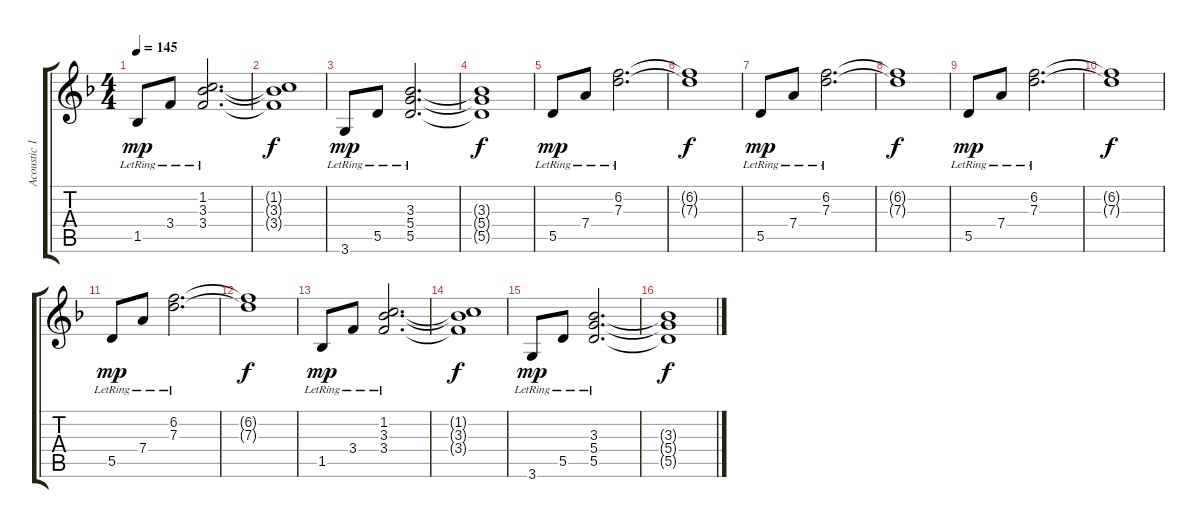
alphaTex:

\track ("Acoustic 1" "Acoustic 1") {instrument acousticguitarnylon}
\staff {score tabs}
\tuning (E4 B3 G3 D3 A2 E2) {hide}
\ts (4 4)
\tempo 145
\clef g2
\ks f
1.5{lr}.8{dy mp} 3.4{lr}.8 (1.2{lr} 3.3{lr} 3.4{lr}).2{d} |
(1.2{t} 3.3{t} 3.4{t}).1{dy f} |
3.6{lr}.8{dy mp} 5.5{lr}.8 (3.3{lr} 5.4{lr} 5.5{lr}).2{d} |
(3.3{t} 5.4{t} 5.5{t}).1{dy f} |
5.5{lr}.8{dy mp} 7.4{lr}.8 (6.2{lr} 7.3{lr}).2{d} |
(6.2{t} 7.3{t}).1{dy f} |
5.5{lr}.8{dy mp} 7.4{lr}.8 (6.2{lr} 7.3{lr}).2{d} |
(6.2{t} 7.3{t}).1{dy f} |
5.5{lr}.8{dy mp} 7.4{lr}.8 (6.2{lr} 7.3{lr}).2{d} |
(6.2{t} 7.3{t}).1{dy f} |
5.5{lr}.8{dy mp} 7.4{lr}.8 (6.2{lr} 7.3{lr}).2{d} |
(6.2{t} 7.3{t}).1{dy f} |
1.5{lr}.8{dy mp} 3.4{lr}.8 (1.2{lr} 3.3{lr} 3.4{lr}).2{d} |
(1.2{t} 3.3{t} 3.4{t}).1{dy f} |
3.6{lr}.8{dy mp} 5.5{lr}.8 (3.3{lr} 5.4{lr} 5.5{lr}).2{d} |
(3.3{t} 5.4{t} 5.5{t}).1{dy f}
